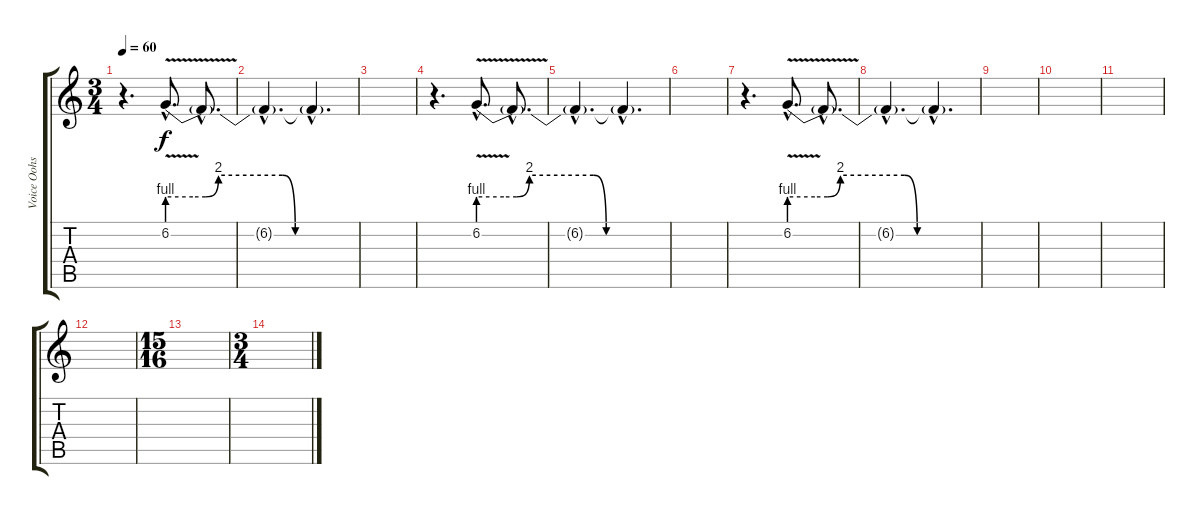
\track ("Voice Oohs" "Voice Oohs") {instrument synthvoice}
\staff {score tabs}
\tuning (E4 B3 G3 D3 A2 E2) {hide}
\ts (3 4)
\tempo 60
\clef g2
\ks c
r.4{d dy f} 6.2{be (custom 0 4 8 4 12 4 16 8 36 8 40 0 60 0) v hac}.8{d} 6.2{hac t}.8{d} |
6.2{hac t}.4{d} 6.2{hac t}.4{d} |
|
r.4{d} 6.2{be (custom 0 4 8 4 12 4 16 8 36 8 40 0 60 0) v hac}.8{d} 6.2{hac t}.8{d} |
6.2{hac t}.4{d} 6.2{hac t}.4{d} |
|
r.4{d} 6.2{be (custom 0 4 8 4 12 4 16 8 36 8 40 0 60 0) v hac}.8{d} 6.2{hac t}.8{d} |
6.2{hac t}.4{d} 6.2{hac t}.4{d} |
|
|
|
|
\ts (15 16)
|
\ts (3 4)
